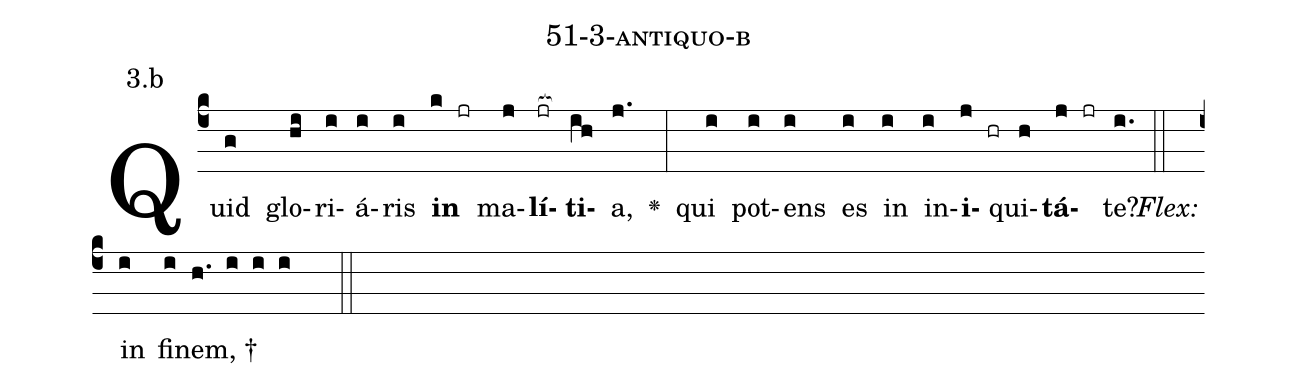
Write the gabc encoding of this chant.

name: 51-3-antiquo-b;
annotation: 3.b;
%%
(c4)Quid(g) glo(hi)ri(i)á(i)ris(i) <b>in</b>(k jr) ma(j)<b>lí</b>(jr[ocb:1{])<b>ti</b>(ih[ocb:0}])a,(j.) <v>\greheightstar</v>(:) qui(i) pot(i)ens(i) es(i) in(i) in(i)<b>i</b>(j hr)qui(h)<b>tá</b>(j jr)te?(i.) (::)
<i>Flex:</i>()  in(i) fi(i)nem, †(h. i i i  ::)

%E(i) u(i) o(j) u(h) a(j) e.(i.) (::)
